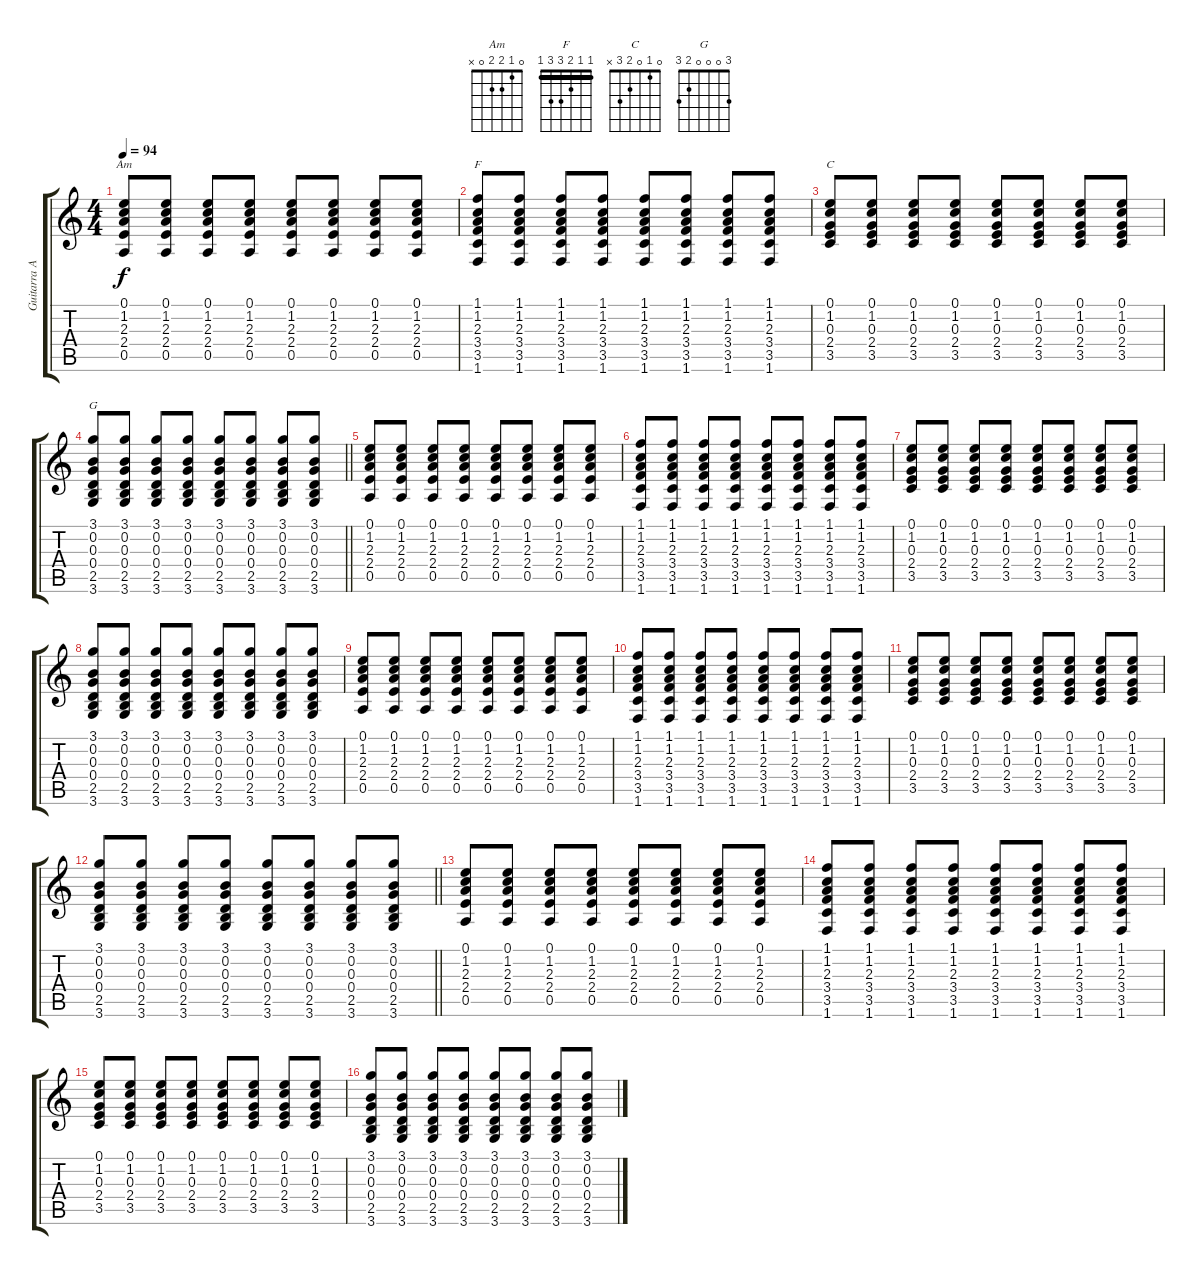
\track ("Guitarra Acustica" "Guitarra A") {instrument acousticguitarsteel}
\staff {score tabs}
\tuning (E4 B3 G3 D3 A2 E2) {hide}
\chord ("Am" 0 1 2 2 0 x)
\chord ("F" 1 1 2 3 3 1) {barre 1}
\chord ("C" 0 1 0 2 3 x)
\chord ("G" 3 0 0 0 2 3)
\ts (4 4)
\tempo 94
\clef g2
\ks c
(0.1 1.2 2.3 2.4 0.5).8{ch "Am" dy f} (0.1 1.2 2.3 2.4 0.5).8 (0.1 1.2 2.3 2.4 0.5).8 (0.1 1.2 2.3 2.4 0.5).8 (0.1 1.2 2.3 2.4 0.5).8 (0.1 1.2 2.3 2.4 0.5).8 (0.1 1.2 2.3 2.4 0.5).8 (0.1 1.2 2.3 2.4 0.5).8 |
(1.1 1.2 2.3 3.4 3.5 1.6).8{ch "F"} (1.1 1.2 2.3 3.4 3.5 1.6).8 (1.1 1.2 2.3 3.4 3.5 1.6).8 (1.1 1.2 2.3 3.4 3.5 1.6).8 (1.1 1.2 2.3 3.4 3.5 1.6).8 (1.1 1.2 2.3 3.4 3.5 1.6).8 (1.1 1.2 2.3 3.4 3.5 1.6).8 (1.1 1.2 2.3 3.4 3.5 1.6).8 |
(0.1 1.2 0.3 2.4 3.5).8{ch "C"} (0.1 1.2 0.3 2.4 3.5).8 (0.1 1.2 0.3 2.4 3.5).8 (0.1 1.2 0.3 2.4 3.5).8 (0.1 1.2 0.3 2.4 3.5).8 (0.1 1.2 0.3 2.4 3.5).8 (0.1 1.2 0.3 2.4 3.5).8 (0.1 1.2 0.3 2.4 3.5).8 |
\barLineRight lightlight
(3.1 0.2 0.3 0.4 2.5 3.6).8{ch "G"} (3.1 0.2 0.3 0.4 2.5 3.6).8 (3.1 0.2 0.3 0.4 2.5 3.6).8 (3.1 0.2 0.3 0.4 2.5 3.6).8 (3.1 0.2 0.3 0.4 2.5 3.6).8 (3.1 0.2 0.3 0.4 2.5 3.6).8 (3.1 0.2 0.3 0.4 2.5 3.6).8 (3.1 0.2 0.3 0.4 2.5 3.6).8 |
(0.1 1.2 2.3 2.4 0.5).8 (0.1 1.2 2.3 2.4 0.5).8 (0.1 1.2 2.3 2.4 0.5).8 (0.1 1.2 2.3 2.4 0.5).8 (0.1 1.2 2.3 2.4 0.5).8 (0.1 1.2 2.3 2.4 0.5).8 (0.1 1.2 2.3 2.4 0.5).8 (0.1 1.2 2.3 2.4 0.5).8 |
(1.1 1.2 2.3 3.4 3.5 1.6).8 (1.1 1.2 2.3 3.4 3.5 1.6).8 (1.1 1.2 2.3 3.4 3.5 1.6).8 (1.1 1.2 2.3 3.4 3.5 1.6).8 (1.1 1.2 2.3 3.4 3.5 1.6).8 (1.1 1.2 2.3 3.4 3.5 1.6).8 (1.1 1.2 2.3 3.4 3.5 1.6).8 (1.1 1.2 2.3 3.4 3.5 1.6).8 |
(0.1 1.2 0.3 2.4 3.5).8 (0.1 1.2 0.3 2.4 3.5).8 (0.1 1.2 0.3 2.4 3.5).8 (0.1 1.2 0.3 2.4 3.5).8 (0.1 1.2 0.3 2.4 3.5).8 (0.1 1.2 0.3 2.4 3.5).8 (0.1 1.2 0.3 2.4 3.5).8 (0.1 1.2 0.3 2.4 3.5).8 |
(3.1 0.2 0.3 0.4 2.5 3.6).8 (3.1 0.2 0.3 0.4 2.5 3.6).8 (3.1 0.2 0.3 0.4 2.5 3.6).8 (3.1 0.2 0.3 0.4 2.5 3.6).8 (3.1 0.2 0.3 0.4 2.5 3.6).8 (3.1 0.2 0.3 0.4 2.5 3.6).8 (3.1 0.2 0.3 0.4 2.5 3.6).8 (3.1 0.2 0.3 0.4 2.5 3.6).8 |
(0.1 1.2 2.3 2.4 0.5).8 (0.1 1.2 2.3 2.4 0.5).8 (0.1 1.2 2.3 2.4 0.5).8 (0.1 1.2 2.3 2.4 0.5).8 (0.1 1.2 2.3 2.4 0.5).8 (0.1 1.2 2.3 2.4 0.5).8 (0.1 1.2 2.3 2.4 0.5).8 (0.1 1.2 2.3 2.4 0.5).8 |
(1.1 1.2 2.3 3.4 3.5 1.6).8 (1.1 1.2 2.3 3.4 3.5 1.6).8 (1.1 1.2 2.3 3.4 3.5 1.6).8 (1.1 1.2 2.3 3.4 3.5 1.6).8 (1.1 1.2 2.3 3.4 3.5 1.6).8 (1.1 1.2 2.3 3.4 3.5 1.6).8 (1.1 1.2 2.3 3.4 3.5 1.6).8 (1.1 1.2 2.3 3.4 3.5 1.6).8 |
(0.1 1.2 0.3 2.4 3.5).8 (0.1 1.2 0.3 2.4 3.5).8 (0.1 1.2 0.3 2.4 3.5).8 (0.1 1.2 0.3 2.4 3.5).8 (0.1 1.2 0.3 2.4 3.5).8 (0.1 1.2 0.3 2.4 3.5).8 (0.1 1.2 0.3 2.4 3.5).8 (0.1 1.2 0.3 2.4 3.5).8 |
\barLineRight lightlight
(3.1 0.2 0.3 0.4 2.5 3.6).8 (3.1 0.2 0.3 0.4 2.5 3.6).8 (3.1 0.2 0.3 0.4 2.5 3.6).8 (3.1 0.2 0.3 0.4 2.5 3.6).8 (3.1 0.2 0.3 0.4 2.5 3.6).8 (3.1 0.2 0.3 0.4 2.5 3.6).8 (3.1 0.2 0.3 0.4 2.5 3.6).8 (3.1 0.2 0.3 0.4 2.5 3.6).8 |
(0.1 1.2 2.3 2.4 0.5).8 (0.1 1.2 2.3 2.4 0.5).8 (0.1 1.2 2.3 2.4 0.5).8 (0.1 1.2 2.3 2.4 0.5).8 (0.1 1.2 2.3 2.4 0.5).8 (0.1 1.2 2.3 2.4 0.5).8 (0.1 1.2 2.3 2.4 0.5).8 (0.1 1.2 2.3 2.4 0.5).8 |
(1.1 1.2 2.3 3.4 3.5 1.6).8 (1.1 1.2 2.3 3.4 3.5 1.6).8 (1.1 1.2 2.3 3.4 3.5 1.6).8 (1.1 1.2 2.3 3.4 3.5 1.6).8 (1.1 1.2 2.3 3.4 3.5 1.6).8 (1.1 1.2 2.3 3.4 3.5 1.6).8 (1.1 1.2 2.3 3.4 3.5 1.6).8 (1.1 1.2 2.3 3.4 3.5 1.6).8 |
(0.1 1.2 0.3 2.4 3.5).8 (0.1 1.2 0.3 2.4 3.5).8 (0.1 1.2 0.3 2.4 3.5).8 (0.1 1.2 0.3 2.4 3.5).8 (0.1 1.2 0.3 2.4 3.5).8 (0.1 1.2 0.3 2.4 3.5).8 (0.1 1.2 0.3 2.4 3.5).8 (0.1 1.2 0.3 2.4 3.5).8 |
(3.1 0.2 0.3 0.4 2.5 3.6).8 (3.1 0.2 0.3 0.4 2.5 3.6).8 (3.1 0.2 0.3 0.4 2.5 3.6).8 (3.1 0.2 0.3 0.4 2.5 3.6).8 (3.1 0.2 0.3 0.4 2.5 3.6).8 (3.1 0.2 0.3 0.4 2.5 3.6).8 (3.1 0.2 0.3 0.4 2.5 3.6).8 (3.1 0.2 0.3 0.4 2.5 3.6).8
